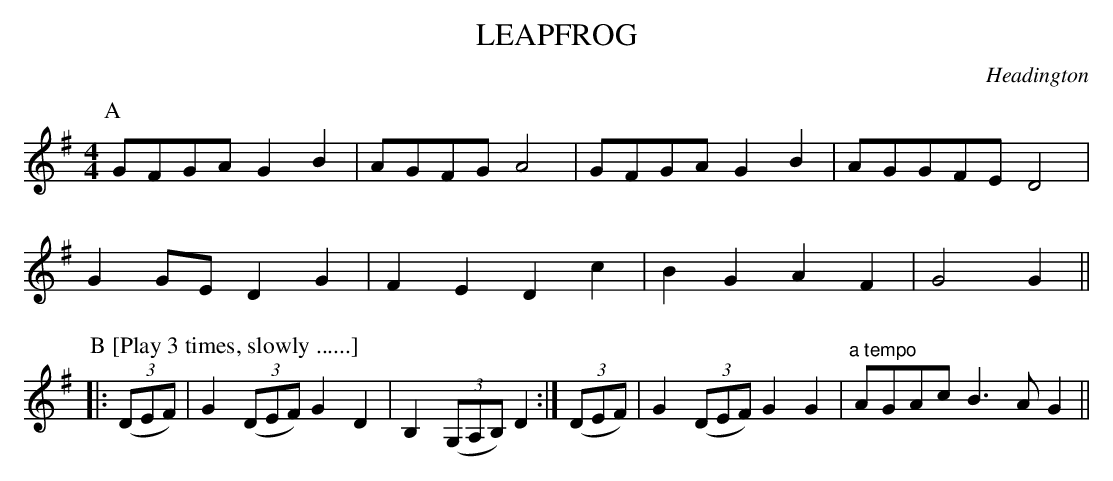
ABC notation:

X:1
T: LEAPFROG
O: Headington
M: 4/4
L: 1/8
K: G
P: A
  GFGA G2B2 | AGFG A4 | GFGA G2B2 | AGGFE D4 |
  G2GE D2G2 | F2E2 D2c2 | B2G2 A2F2 | G4 G2 ||
P: B [Play 3 times, slowly ......]
|: ((3DEF) |\
  G2 ((3DEF) G2D2 | B,2 ((3G,A,B,) D2 :| ((3DEF) | G2 ((3DEF) G2 G2 | "a tempo"AGAc B3A G2 ||
